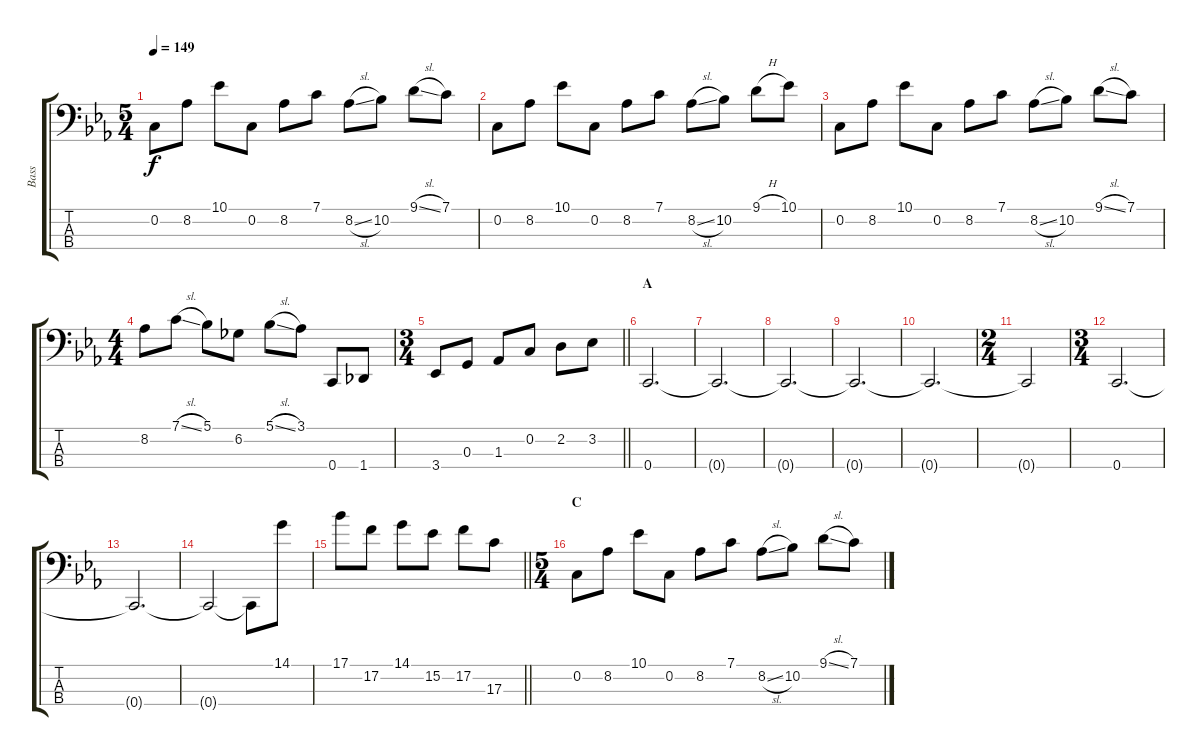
\track ("Bass" "Bass") {instrument electricbasspick}
\staff {score tabs}
\tuning (F2 C2 G1 C1) {hide}
\ts (5 4)
\tempo 149
\clef f4
\ks cminor
0.2.8{dy f} 8.2.8 10.1.8 0.2.8 8.2.8 7.1.8 8.2{sl}.8 10.2.8 9.1{sl}.8 7.1.8 |
0.2.8 8.2.8 10.1.8 0.2.8 8.2.8 7.1.8 8.2{sl}.8 10.2.8 9.1{h}.8 10.1.8 |
0.2.8 8.2.8 10.1.8 0.2.8 8.2.8 7.1.8 8.2{sl}.8 10.2.8 9.1{sl}.8 7.1.8 |
\ts (4 4)
8.2.8 7.1{sl}.8 5.1.8 6.2.8 5.1{sl}.8 3.1.8 0.4.8 1.4.8 |
\ts (3 4)
\barLineRight lightlight
3.4.8 0.3.8 1.3.8 0.2.8 2.2.8 3.2.8 |
\section ("" "A")
0.4.2{d} |
0.4{t}.2{d} |
0.4{t}.2{d} |
0.4{t}.2{d} |
0.4{t}.2{d} |
\ts (2 4)
0.4{t}.2 |
\ts (3 4)
0.4.2{d} |
0.4{t}.2{d} |
0.4{t}.2 0.4{t}.8 14.1.8 |
\barLineRight lightlight
17.1.8 17.2.8 14.1.8 15.2.8 17.2.8 17.3.8 |
\ts (5 4)
\section ("" "C")
0.2.8 8.2.8 10.1.8 0.2.8 8.2.8 7.1.8 8.2{sl}.8 10.2.8 9.1{sl}.8 7.1.8
